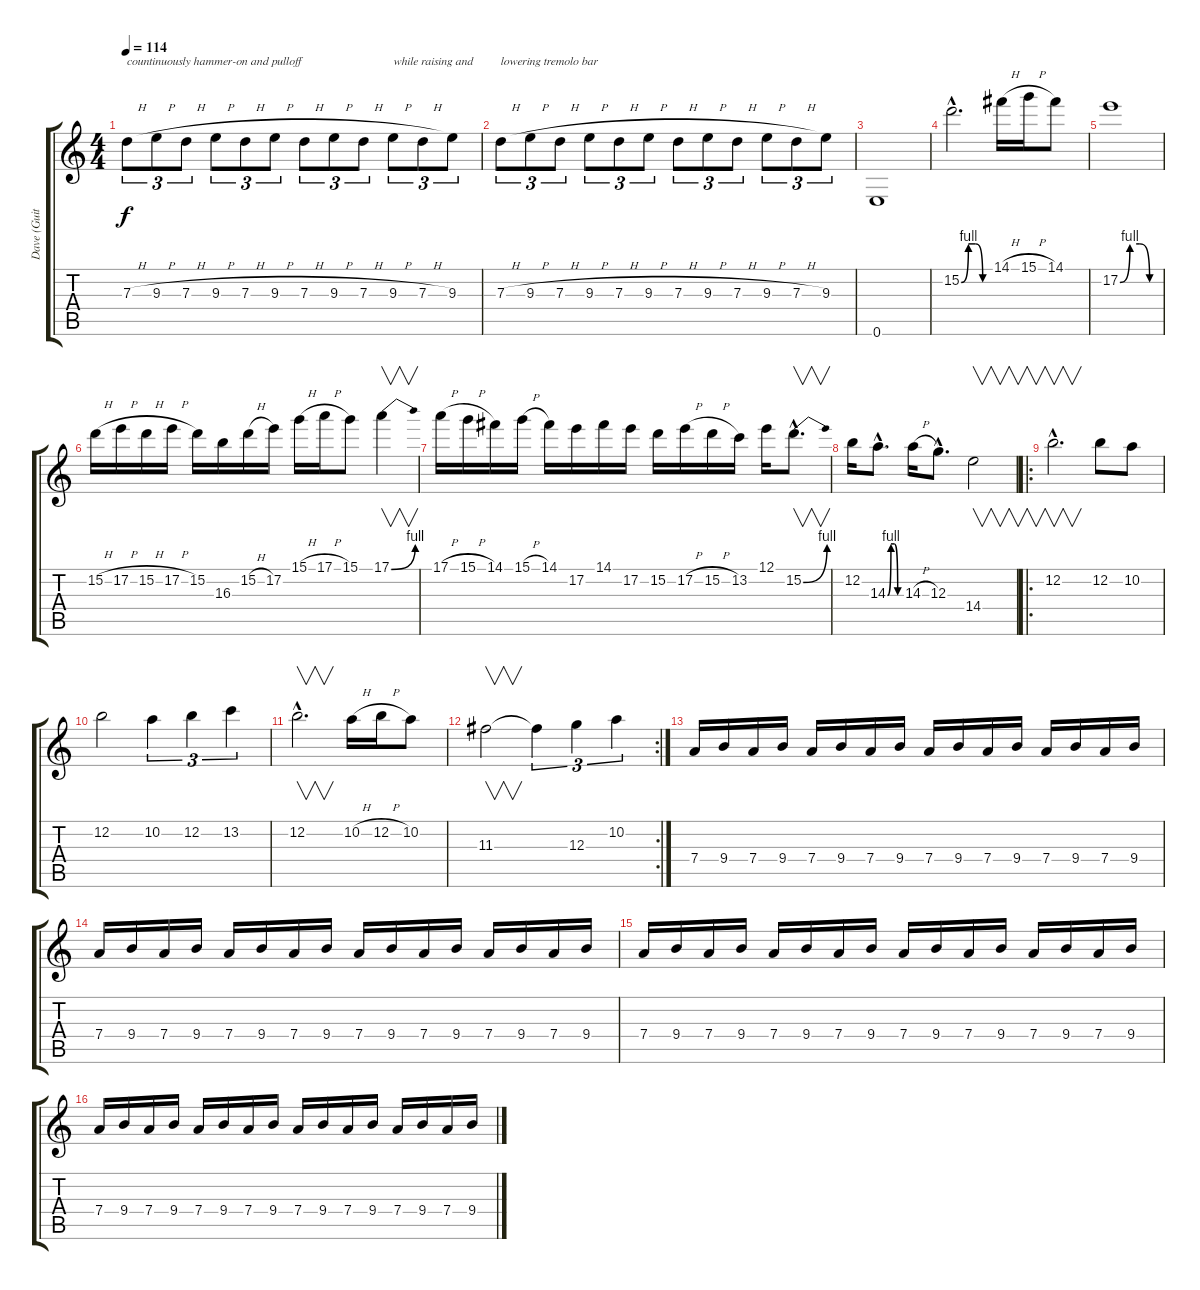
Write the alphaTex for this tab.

\track ("Dave (Guitar 1)" "Dave (Guit") {instrument distortionguitar}
\staff {score tabs}
\tuning (E4 B3 G3 D3 A2 E2) {hide}
\ts (4 4)
\tempo 114
\clef g2
\ks c
7.3{h}.8{tu (3 2) txt "countinuously hammer-on and pulloff " dy f} 9.3{h}.8{tu (3 2)} 7.3{h}.8{tu (3 2)} 9.3{h}.8{tu (3 2)} 7.3{h}.8{tu (3 2)} 9.3{h}.8{tu (3 2)} 7.3{h}.8{tu (3 2)} 9.3{h}.8{tu (3 2)} 7.3{h}.8{tu (3 2)} 9.3{h}.8{tu (3 2) txt "while raising and "} 7.3{h}.8{tu (3 2)} 9.3.8{tu (3 2)} |
7.3{h}.8{tu (3 2) txt "lowering tremolo bar"} 9.3{h}.8{tu (3 2)} 7.3{h}.8{tu (3 2)} 9.3{h}.8{tu (3 2)} 7.3{h}.8{tu (3 2)} 9.3{h}.8{tu (3 2)} 7.3{h}.8{tu (3 2)} 9.3{h}.8{tu (3 2)} 7.3{h}.8{tu (3 2)} 9.3{h}.8{tu (3 2)} 7.3{h}.8{tu (3 2)} 9.3.8{tu (3 2)} |
0.6.1 |
15.2{be (custom 0 0 15 4 30 4 45 0 60 0) hac}.2{d} 14.1{h}.16 15.1{h}.16 14.1.8 |
17.2{be (custom 0 0 15 4 30 4 45 0 60 0)}.1 |
15.2{h}.16 17.2{h}.16 15.2{h}.16 17.2{h}.16 15.2.16 16.3.16 15.2{h}.16 17.2.16 15.1{h}.16 17.1{h}.16 15.1.8 17.1{be (bend 0 0 60 4)}.4{v} |
17.1{h}.16 15.1{h}.16 14.1.16 15.1{h}.16 14.1.16 17.2.16 14.1.16 17.2.16 15.2.16 17.2{h}.16 15.2{h}.16 13.2.16 12.1.16 15.2{be (bend 0 0 60 4) hac}.8{v d} |
12.2.16 14.3{be (custom 0 0 15 4 30 4 45 0 60 0) hac}.8{d} 14.3{h}.16 12.3{hac}.8{d} 14.4.2{v} |
\ro
12.2{hac}.2{v d} 12.2.8 10.2.8 |
12.2.2 10.2.4{tu (3 2)} 12.2.4{tu (3 2)} 13.2.4{tu (3 2)} |
12.2{hac}.2{v d} 10.2{h}.16 12.2{h}.16 10.2.8 |
\rc 2
11.3.2{v} 11.3{t}.4{tu (3 2)} 12.3.4{tu (3 2)} 10.2.4{tu (3 2)} |
7.4.16 9.4.16 7.4.16 9.4.16 7.4.16 9.4.16 7.4.16 9.4.16 7.4.16 9.4.16 7.4.16 9.4.16 7.4.16 9.4.16 7.4.16 9.4.16 |
7.4.16 9.4.16 7.4.16 9.4.16 7.4.16 9.4.16 7.4.16 9.4.16 7.4.16 9.4.16 7.4.16 9.4.16 7.4.16 9.4.16 7.4.16 9.4.16 |
7.4.16 9.4.16 7.4.16 9.4.16 7.4.16 9.4.16 7.4.16 9.4.16 7.4.16 9.4.16 7.4.16 9.4.16 7.4.16 9.4.16 7.4.16 9.4.16 |
7.4.16 9.4.16 7.4.16 9.4.16 7.4.16 9.4.16 7.4.16 9.4.16 7.4.16 9.4.16 7.4.16 9.4.16 7.4.16 9.4.16 7.4.16 9.4.16
